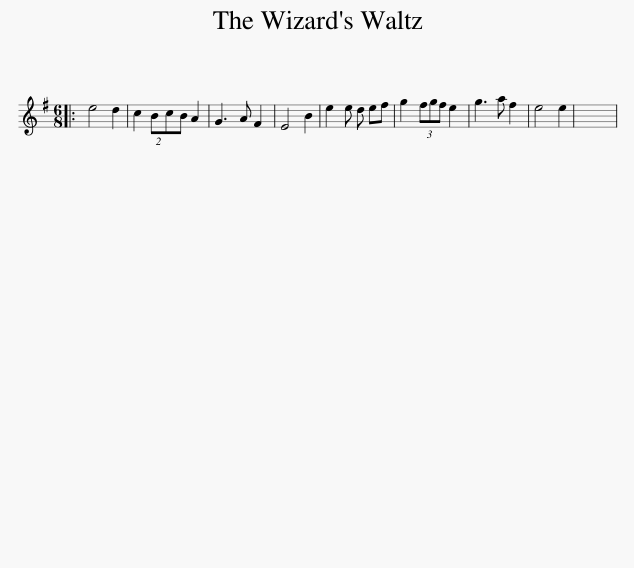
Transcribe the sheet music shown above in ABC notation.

X:1
L:1/8
M:6/8
I:linebreak $
K:Emin
V:1 treble
V:1
|: e4 d2 | c2 (2:3:2BcB A2 | G3 A F2 | E4 B2 | e2 e d ef | %5
 g2 (3fgf e2 | g3 a f2 | e4 e2 | x6 | %9
